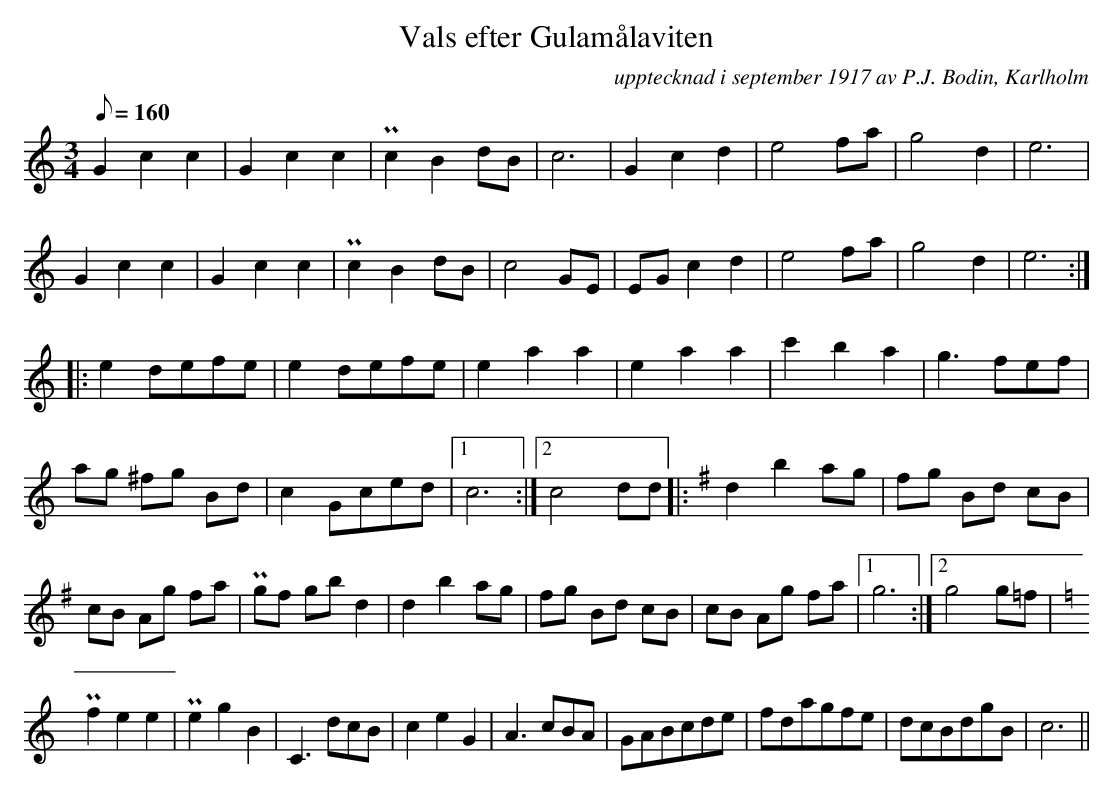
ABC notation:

X:1
T:Vals efter Gulamålaviten
O:upptecknad i september 1917 av P.J. Bodin, Karlholm
L:1/8
M:3/4
Q:160
K:C
G2 c2 c2 | G2 c2 c2 | Pc2 B2 dB | c6 | G2 c2 d2 | e4 fa | g4 d2 | e6 |
G2 c2 c2 | G2 c2 c2 | Pc2 B2 dB | c4 GE | EG c2 d2 | e4 fa | g4 d2 | e6 ::
e2 defe | e2 defe | e2 a2 a2 | e2 a2 a2 | c'2 b2 a2 | g3 fef |
ag ^fg Bd | c2 Gced |1 c6 :|2 c4 dd [K:G] |: d2 b2 ag | fg Bd cB |
cB Ag fa | Pgf gb d2 | d2 b2 ag | fg Bd cB | cB Ag fa |1 g6 :|2 g4 g=f | [K:C]
Pf2 e2 e2 | Pe2 g2 B2 | C3 dcB | c2 e2 G2 | A3 cBA | GABcde | fdagfe | dcBdgB | c6 ||
